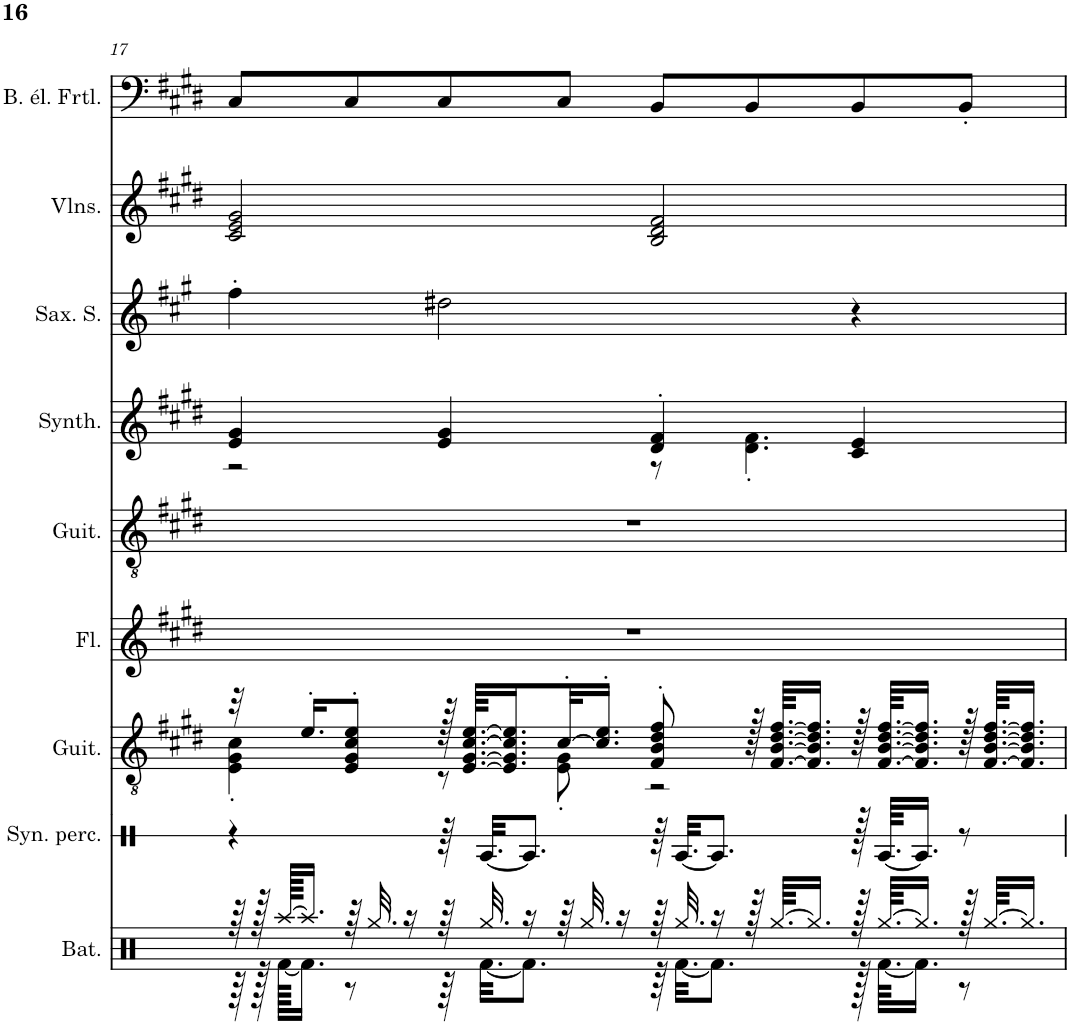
**kern	**kern	**kern	**kern	**kern	**kern	**kern	**kern	**kern
*part9	*part8	*part7	*part6	*part5	*part4	*part3	*part2	*part1
*staff9	*staff8	*staff7	*staff6	*staff5	*staff4	*staff3	*staff2	*staff1
*I"Batterie, Drums	*I"Synthétiseur de percussions, Drums	*I"Guitare acoustique, Acoustic Guitar (steel)	*I"Flûte, Flute	*I"Guitare acoustique, Acoustic Guitar (steel)	*I"Synthétiseur d'instruments à cordes, Synth Strings 1	*I"Saxophone Soprano	*I"Violons, String Ensemble 1	*I"Basse électrique fretless, Fretless Bass
*I'Bat.	*I'Syn. perc.	*I'Guit.	*I'Fl.	*I'Guit.	*I'Synth.	*I'Sax. S.	*I'Vlns.	*I'B. él. Frtl.
!!LO:PB:g=z
*clefX	*clefX	*clefGv2	*clefG2	*clefGv2	*clefG2	*clefG2	*clefG2	*clefF4
*	*	*	*	*	*	*Trd1c2	*	*Trd7c12
*k[]	*k[]	*k[f#c#g#d#]	*k[f#c#g#d#]	*k[f#c#g#d#]	*k[f#c#g#d#]	*k[f#c#g#]	*k[f#c#g#d#]	*k[f#c#g#d#]
*M4/4	*M4/4	*M4/4	*M4/4	*M4/4	*M4/4	*M4/4	*M4/4	*M4/4
=17	=17	=17	=17	=17	=17	=17	=17	=17
*^	*	*^	*	*	*^	*	*	*
64r	64r	4r	32r	4E\' 4G#\' 4c#\'	1r	1r	4e/ 4g#/	2r	4ff#'\	2c#/ 2e/ 2g#/	8C#/L
128r	128r	.	.	.	.	.	.	.	.	.	.
[128Raa/KKKLL	[128Rf\KKKLL	.	.	.	.	.	.	.	.	.	.
16.Raa/JJ]	16.Rf\JJ]	.	16.e'/KL	.	.	.	.	.	.	.	.
64r	8r	.	8E/' 8G#/' 8c#/' 8e/'J	.	.	.	.	.	.	.	8C#/
32.Rgg/	.	.	.	.	.	.	.	.	.	.	.
16r	.	.	.	.	.	.	.	.	.	.	.
64r	64r	64r	128r	8r	.	.	4e/ 4g#/	.	2dd#X\	.	8C#/
.	.	.	[64.E/ [64.G#/ [64.c#/ [64.e/KKLL	.	.	.	.	.	.	.	.
32.Rgg/	[32.Rf\KKL	[32.RA/KKL	.	.	.	.	.	.	.	.	.
.	.	.	16.E/] 16.G#/] 16.c#/] 16.e/]	.	.	.	.	.	.	.	.
16r	8.Rf\J]	8.RA/J]	.	.	.	.	.	.	.	.	.
64r	.	.	[32c#'/K	8E\' 8G#\'	.	.	.	.	.	.	8C#/J
32.Rgg/	.	.	.	.	.	.	.	.	.	.	.
.	.	.	16.c#/]' 16.e/'JJ	.	.	.	.	.	.	.	.
16r	.	.	.	.	.	.	.	.	.	.	.
64r	64r	64r	8F#/' 8B/' 8d#/' 8f#/'	2r	.	.	4d#/' 4f#/'	8r	.	2B/ 2d#/ 2f#/	8BB/L
32.Rgg/	[32.Rf\KKL	[32.RA/KKL	.	.	.	.	.	.	.	.	.
16r	8.Rf\J]	8.RA/J]	.	.	.	.	.	.	.	.	.
128r	.	.	128r	.	.	.	.	4.d#\' 4.f#\'	.	.	8BB/
[64.Rgg/KKLL	.	.	[64.F#/ [64.B/ [64.d#/ [64.f#/KKLL	.	.	.	.	.	.	.	.
16.Rgg/JJ]	.	.	16.F#/] 16.B/] 16.d#/] 16.f#/]JJ	.	.	.	.	.	.	.	.
128r	128r	128r	128r	.	.	.	4c#/ 4e/	.	4r	.	8BB/
[64.Rgg/KKLL	[64.Rf\KKLL	[64.RA/KKLL	[64.F#/ [64.B/ [64.d#/ [64.f#/KKLL	.	.	.	.	.	.	.	.
16.Rgg/JJ]	16.Rf\JJ]	16.RA/JJ]	16.F#/] 16.B/] 16.d#/] 16.f#/]JJ	.	.	.	.	.	.	.	.
128r	8r	8r	128r	.	.	.	.	.	.	.	8BB'/J
[64.Rgg/KKLL	.	.	[64.F#/ [64.B/ [64.d#/ [64.f#/KKLL	.	.	.	.	.	.	.	.
16.Rgg/JJ]	.	.	16.F#/] 16.B/] 16.d#/] 16.f#/]JJ	.	.	.	.	.	.	.	.
*v	*v	*	*v	*v	*	*	*v	*v	*	*	*
=	=	=	=	=	=	=	=	=
*-	*-	*-	*-	*-	*-	*-	*-	*-
